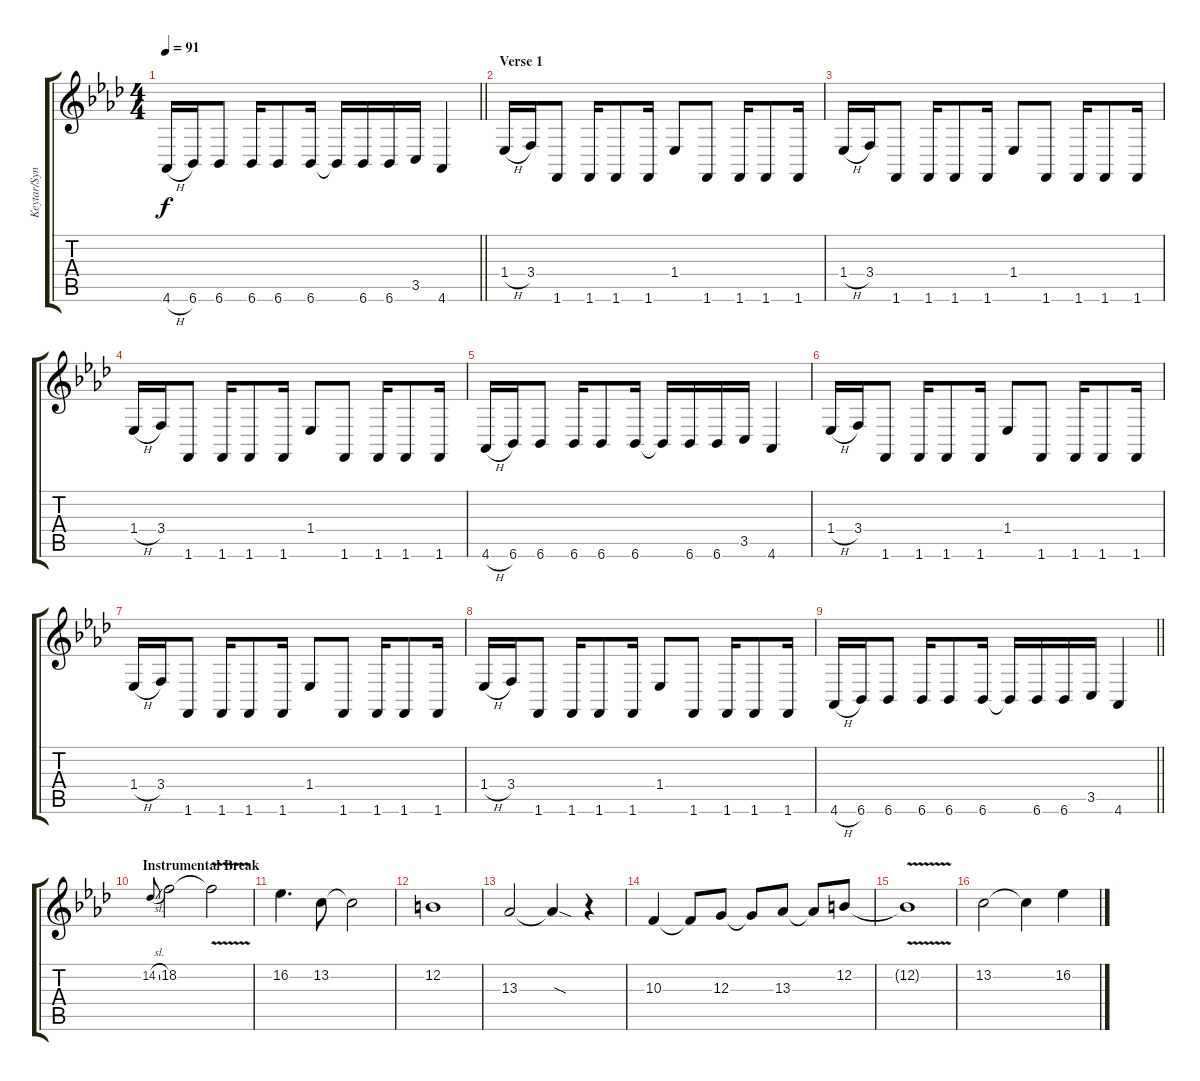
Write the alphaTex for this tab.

\track ("Keytar/Synth" "Keytar/Syn") {instrument lead2sawtooth}
\staff {score tabs}
\tuning (E4 B3 G3 D3 A2 E2) {hide}
\ts (4 4)
\tempo 91
\clef g2
\barLineRight lightlight
\ks fminor
4.6{h}.16{dy f} 6.6.16 6.6.8 6.6.16 6.6.8 6.6.16 6.6{t}.16 6.6.16 6.6.16 3.5.16 4.6.4 |
\section ("" "Verse 1")
1.4{h}.16 3.4.16 1.6.8 1.6.16 1.6.8 1.6.16 1.4.8 1.6.8 1.6.16 1.6.8 1.6.16 |
1.4{h}.16 3.4.16 1.6.8 1.6.16 1.6.8 1.6.16 1.4.8 1.6.8 1.6.16 1.6.8 1.6.16 |
1.4{h}.16 3.4.16 1.6.8 1.6.16 1.6.8 1.6.16 1.4.8 1.6.8 1.6.16 1.6.8 1.6.16 |
4.6{h}.16 6.6.16 6.6.8 6.6.16 6.6.8 6.6.16 6.6{t}.16 6.6.16 6.6.16 3.5.16 4.6.4 |
1.4{h}.16 3.4.16 1.6.8 1.6.16 1.6.8 1.6.16 1.4.8 1.6.8 1.6.16 1.6.8 1.6.16 |
1.4{h}.16 3.4.16 1.6.8 1.6.16 1.6.8 1.6.16 1.4.8 1.6.8 1.6.16 1.6.8 1.6.16 |
1.4{h}.16 3.4.16 1.6.8 1.6.16 1.6.8 1.6.16 1.4.8 1.6.8 1.6.16 1.6.8 1.6.16 |
\barLineRight lightlight
4.6{h}.16 6.6.16 6.6.8 6.6.16 6.6.8 6.6.16 6.6{t}.16 6.6.16 6.6.16 3.5.16 4.6.4 |
\section ("" "Instrumental Break")
14.2{sl}.8{gr onbeat} 18.2.2 18.2{v t}.2 |
16.2.4{d} 13.2.8 13.2{t}.2 |
12.2.1 |
13.3.2 13.3{sod t}.4 r.4 |
10.3.4 10.3{t}.8 12.3.8 12.3{t}.8 13.3.8 13.3{t}.8 12.2.8 |
12.2{v t}.1 |
13.2.2 13.2{t}.4 16.2.4
